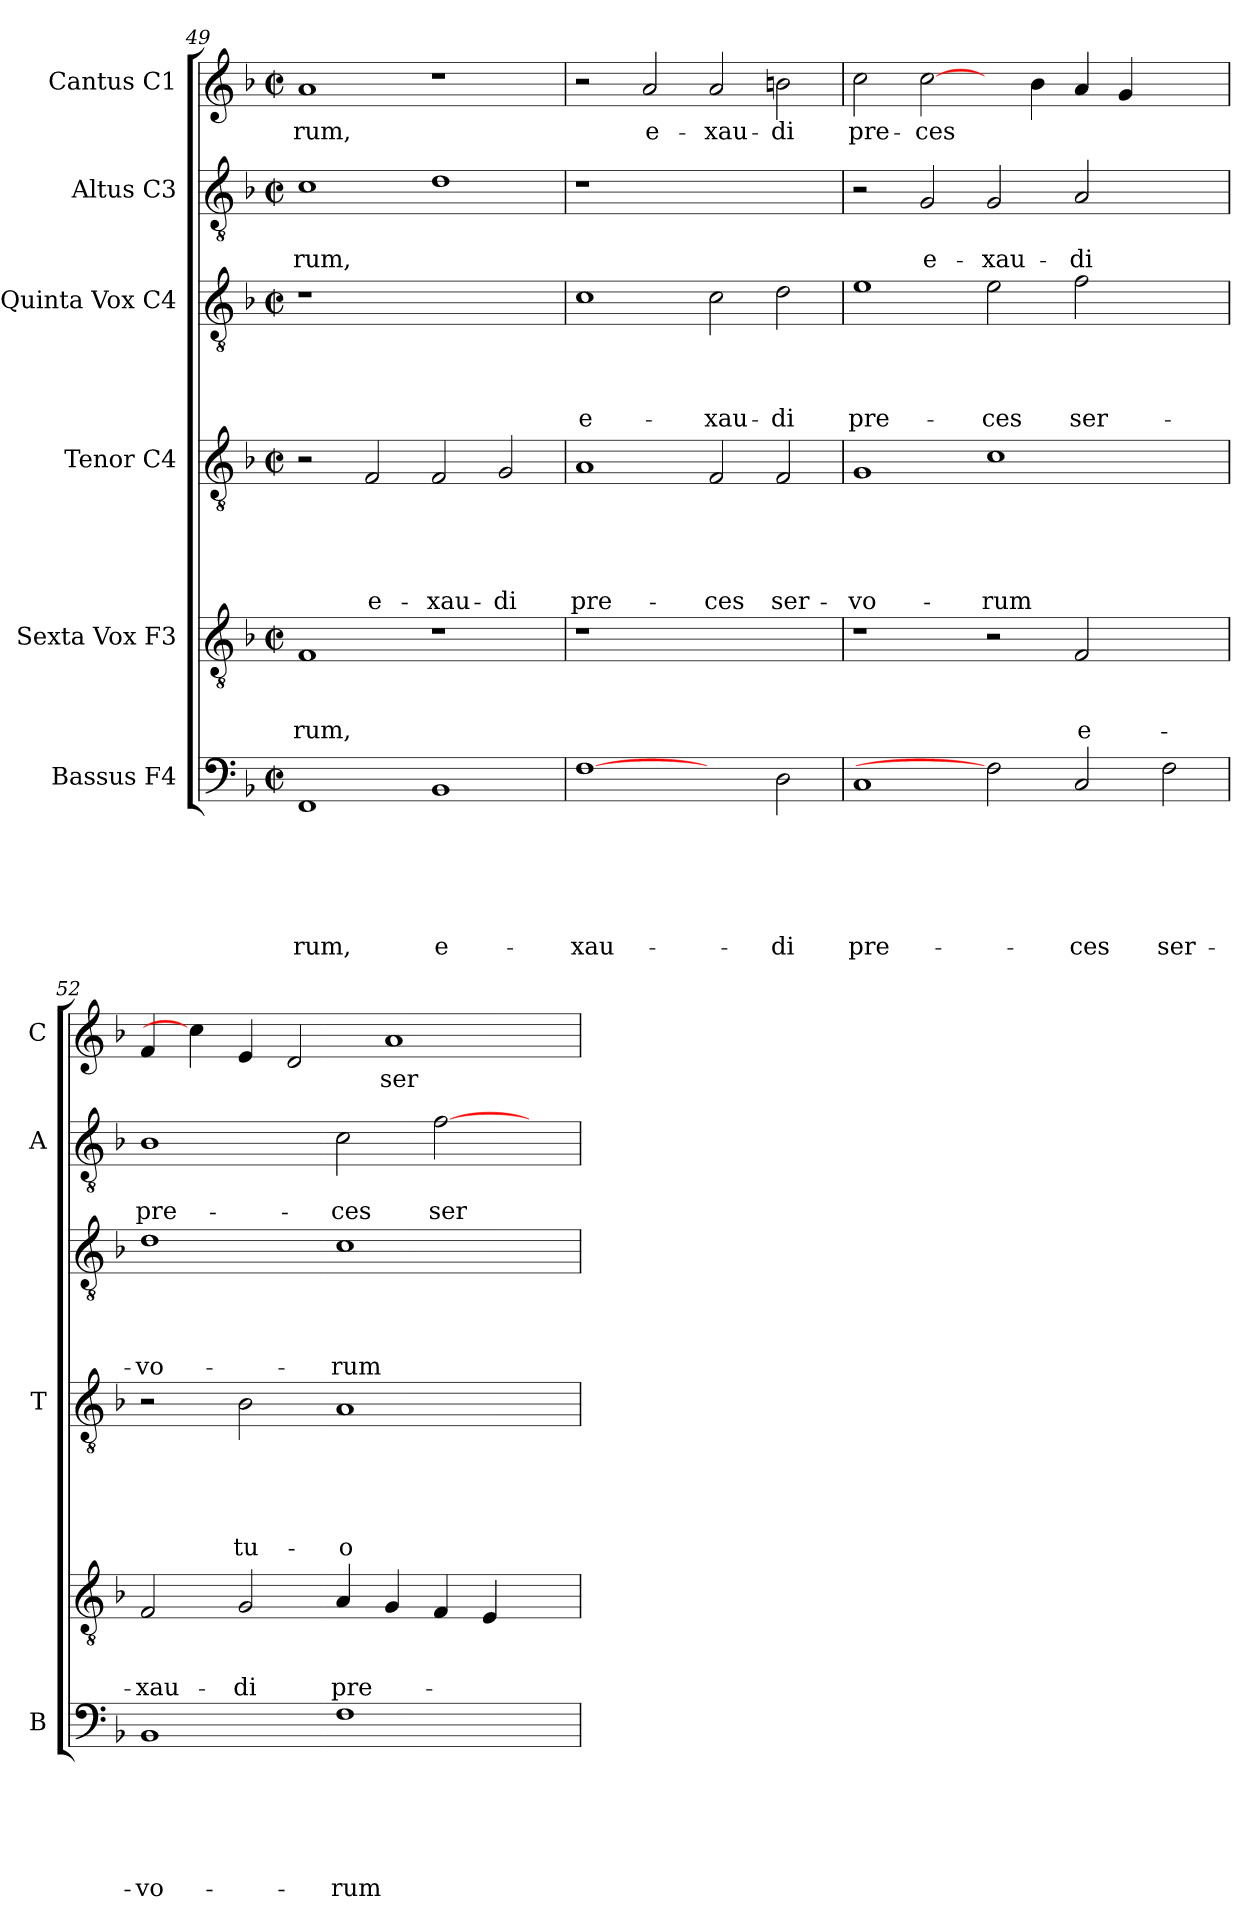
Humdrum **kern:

**kern	**text	**text	**text	**text	**text	**text	**kern	**text	**text	**text	**kern	**text	**text	**text	**text	**text	**kern	**text	**text	**text	**text	**kern	**text	**text	**kern	**text
*part6	*part6	*part6	*part6	*part6	*part6	*part6	*part5	*part5	*part5	*part5	*part4	*part4	*part4	*part4	*part4	*part4	*part3	*part3	*part3	*part3	*part3	*part2	*part2	*part2	*part1	*part1
*staff6	*staff6	*staff6	*staff6	*staff6	*staff6	*staff6	*staff5	*staff5	*staff5	*staff5	*staff4	*staff4	*staff4	*staff4	*staff4	*staff4	*staff3	*staff3	*staff3	*staff3	*staff3	*staff2	*staff2	*staff2	*staff1	*staff1
*I"Bassus F4	*	*	*	*	*	*	*I"Sexta Vox F3	*	*	*	*I"Tenor C4	*	*	*	*	*	*I"Quinta Vox C4	*	*	*	*	*I"Altus C3	*	*	*I"Cantus C1	*
*I'B	*	*	*	*	*	*	*	*	*	*	*I'T	*	*	*	*	*	*	*	*	*	*	*I'A	*	*	*I'C	*
!!LO:PB:g=z
*clefF4	*	*	*	*	*	*	*clefGv2	*	*	*	*clefGv2	*	*	*	*	*	*clefGv2	*	*	*	*	*clefGv2	*	*	*clefG2	*
*k[b-]	*	*	*	*	*	*	*k[b-]	*	*	*	*k[b-]	*	*	*	*	*	*k[b-]	*	*	*	*	*k[b-]	*	*	*k[b-]	*
*F:	*	*	*	*	*	*	*F:	*	*	*	*F:	*	*	*	*	*	*F:	*	*	*	*	*F:	*	*	*F:	*
*M2/2	*	*	*	*	*	*	*M2/2	*	*	*	*M2/2	*	*	*	*	*	*M2/2	*	*	*	*	*M2/2	*	*	*M2/2	*
*met(c|)	*	*	*	*	*	*	*met(c|)	*	*	*	*met(c|)	*	*	*	*	*	*met(c|)	*	*	*	*	*met(c|)	*	*	*met(c|)	*
=49	=49	=49	=49	=49	=49	=49	=49	=49	=49	=49	=49	=49	=49	=49	=49	=49	=49	=49	=49	=49	=49	=49	=49	=49	=49	=49
!	!	!	!	!	!	!LO:LY:b	!	!	!	!LO:LY:b	!	!	!	!	!	!	!	!	!	!	!	!	!	!LO:LY:b	!	!LO:LY:b
1FF	.	.	.	.	.	-rum,	1F	.	.	-rum,	2r	.	.	.	.	.	1r	.	.	.	.	1c	.	-rum,	1a	-rum,
!	!	!	!	!	!	!	!	!	!	!	!	!	!	!	!	!LO:LY:b	!	!	!	!	!	!	!	!	!	!
.	.	.	.	.	.	.	.	.	.	.	2F/	.	.	.	.	e-	.	.	.	.	.	.	.	.	.	.
!	!	!	!	!	!	!LO:LY:b	!	!	!	!	!	!	!	!	!	!LO:LY:b	!	!	!	!	!	!	!	!	!	!
1BB-	.	.	.	.	.	e-	1r	.	.	.	2F/	.	.	.	.	-xau-	1ryy	.	.	.	.	1d	.	.	1r	.
!	!	!	!	!	!	!	!	!	!	!	!	!	!	!	!	!LO:LY:b	!	!	!	!	!	!	!	!	!	!
.	.	.	.	.	.	.	.	.	.	.	2G/	.	.	.	.	-di	.	.	.	.	.	.	.	.	.	.
=50	=50	=50	=50	=50	=50	=50	=50	=50	=50	=50	=50	=50	=50	=50	=50	=50	=50	=50	=50	=50	=50	=50	=50	=50	=50	=50
!	!	!	!	!	!	!LO:LY:b	!	!	!	!	!	!	!	!	!	!LO:LY:b	!	!	!	!	!LO:LY:b	!	!	!	!	!
[1F	.	.	.	.	.	-xau-	1r	.	.	.	1A	.	.	.	.	pre-	1c	.	.	.	e-	1r	.	.	2r	.
!	!	!	!	!	!	!	!	!	!	!	!	!	!	!	!	!	!	!	!	!	!	!	!	!	!	!LO:LY:b
.	.	.	.	.	.	.	.	.	.	.	.	.	.	.	.	.	.	.	.	.	.	.	.	.	2a/	e-
!	!	!	!	!	!	!	!	!	!	!	!	!	!	!	!	!LO:LY:b	!	!	!	!	!LO:LY:b	!	!	!	!	!LO:LY:b
2ryy	.	.	.	.	.	.	1ryy	.	.	.	2F/	.	.	.	.	-ces	2c\	.	.	.	-xau-	1ryy	.	.	2a/	-xau-
!	!	!	!	!	!	!LO:LY:b	!	!	!	!	!	!	!	!	!	!LO:LY:b	!	!	!	!	!LO:LY:b	!	!	!	!	!LO:LY:b
2D\	.	.	.	.	.	-di	.	.	.	.	2F/	.	.	.	.	ser-	2d\	.	.	.	-di	.	.	.	2bn\	-di
=51	=51	=51	=51	=51	=51	=51	=51	=51	=51	=51	=51	=51	=51	=51	=51	=51	=51	=51	=51	=51	=51	=51	=51	=51	=51	=51
!	!	!	!	!	!	!LO:LY:b	!	!	!	!	!	!	!	!	!	!LO:LY:b	!	!	!	!	!LO:LY:b	!	!	!	!	!LO:LY:b
1C	.	.	.	.	.	pre-	1r	.	.	.	1G	.	.	.	.	-vo-	1e	.	.	.	pre-	2r	.	.	2cc\	pre-
!	!	!	!	!	!	!	!	!	!	!	!	!	!	!	!	!	!	!	!	!	!	!	!	!LO:LY:b	!	!LO:LY:b
.	.	.	.	.	.	.	.	.	.	.	.	.	.	.	.	.	.	.	.	.	.	2G/	.	e-	[2cc\	-ces
!	!	!	!	!	!	!	!	!	!	!	!	!	!	!	!	!LO:LY:b	!	!	!	!	!LO:LY:b	!	!	!LO:LY:b	!	!
2F]	.	.	.	.	.	.	2r	.	.	.	1c	.	.	.	.	-rum	2e\	.	.	.	-ces	2G/	.	-xau-	4ryy	.
.	.	.	.	.	.	.	.	.	.	.	.	.	.	.	.	.	.	.	.	.	.	.	.	.	4b-\	.
!	!	!	!	!	!	!LO:LY:b	!	!	!	!LO:LY:b	!	!	!	!	!	!	!	!	!	!	!LO:LY:b	!	!	!LO:LY:b	!	!
2C/	.	.	.	.	.	-ces	2F/	.	.	e-	.	.	.	.	.	.	2f\	.	.	.	ser-	2A/	.	-di	4a/	.
.	.	.	.	.	.	.	.	.	.	.	.	.	.	.	.	.	.	.	.	.	.	.	.	.	4g/	.
!	!	!	!	!	!	!LO:LY:b	!	!	!	!	!	!	!	!	!	!	!	!	!	!	!	!	!	!	!	!
2F\	.	.	.	.	.	ser-	2ryy	.	.	.	2ryy	.	.	.	.	.	2ryy	.	.	.	.	2ryy	.	.	2ryy	.
=52	=52	=52	=52	=52	=52	=52	=52	=52	=52	=52	=52	=52	=52	=52	=52	=52	=52	=52	=52	=52	=52	=52	=52	=52	=52	=52
!	!	!	!	!	!	!LO:LY:b	!	!	!	!LO:LY:b	!	!	!	!	!	!	!	!	!	!	!LO:LY:b	!	!	!LO:LY:b	!	!
1BB-	.	.	.	.	.	-vo-	2F/	.	.	-xau-	2r	.	.	.	.	.	1d	.	.	.	-vo-	1B-	.	pre-	4f/	.
.	.	.	.	.	.	.	.	.	.	.	.	.	.	.	.	.	.	.	.	.	.	.	.	.	4cc\]	.
!	!	!	!	!	!	!	!	!	!	!LO:LY:b	!	!	!	!	!	!LO:LY:b	!	!	!	!	!	!	!	!	!	!
.	.	.	.	.	.	.	2G/	.	.	-di	2B-\	.	.	.	.	tu-	.	.	.	.	.	.	.	.	4e/	.
.	.	.	.	.	.	.	.	.	.	.	.	.	.	.	.	.	.	.	.	.	.	.	.	.	2d/	.
!	!	!	!	!	!	!LO:LY:b	!	!	!	!LO:LY:b	!	!	!	!	!	!LO:LY:b	!	!	!	!	!LO:LY:b	!	!	!LO:LY:b	!	!
1F	.	.	.	.	.	-rum	4A/	.	.	pre-	1A	.	.	.	.	-o-	1c	.	.	.	-rum	2c\	.	-ces	.	.
!	!	!	!	!	!	!	!	!	!	!	!	!	!	!	!	!	!	!	!	!	!	!	!	!	!	!LO:LY:b
.	.	.	.	.	.	.	4G/	.	.	.	.	.	.	.	.	.	.	.	.	.	.	.	.	.	1a	ser-
!	!	!	!	!	!	!	!	!	!	!	!	!	!	!	!	!	!	!	!	!	!	!	!	!LO:LY:b	!	!
.	.	.	.	.	.	.	4F/	.	.	.	.	.	.	.	.	.	.	.	.	.	.	[2f\	.	ser-	.	.
.	.	.	.	.	.	.	4E/	.	.	.	.	.	.	.	.	.	.	.	.	.	.	.	.	.	.	.
4ryy	.	.	.	.	.	.	4ryy	.	.	.	4ryy	.	.	.	.	.	4ryy	.	.	.	.	4ryy	.	.	.	.
=	=	=	=	=	=	=	=	=	=	=	=	=	=	=	=	=	=	=	=	=	=	=	=	=	=	=
*-	*-	*-	*-	*-	*-	*-	*-	*-	*-	*-	*-	*-	*-	*-	*-	*-	*-	*-	*-	*-	*-	*-	*-	*-	*-	*-
